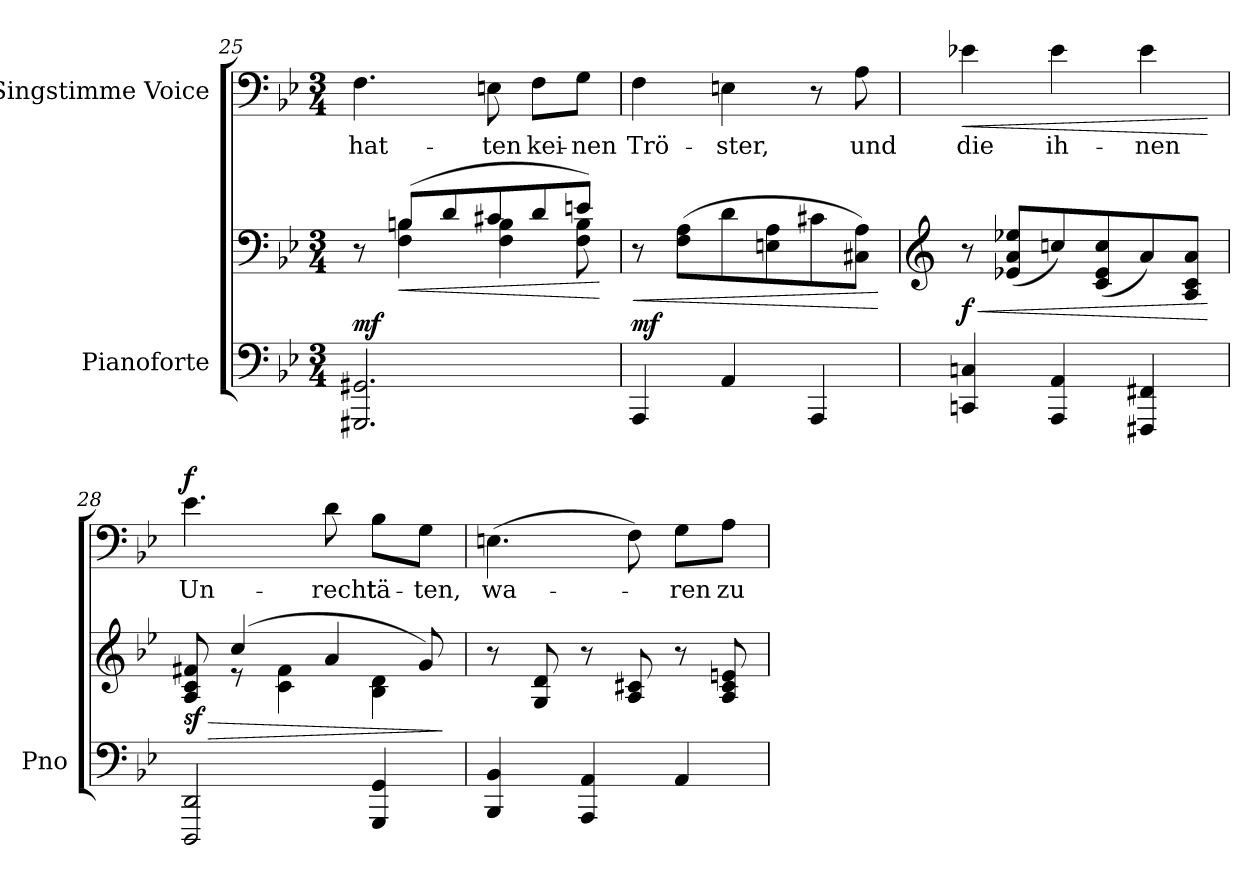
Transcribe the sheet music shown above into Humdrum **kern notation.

**kern	**kern	**dynam	**kern	**text	**dynam
*part2	*part2	*part2	*part1	*part1	*part1
*staff3	*staff2	*staff2/3	*staff1	*staff1	*staff1
*I"Pianoforte	*	*	*I"Singstimme Voice	*	*
*I'Pno	*	*	*	*	*
*clefF4	*clefF4	*	*clefF4	*	*
*k[b-e-]	*k[b-e-]	*	*k[b-e-]	*	*
*M3/4	*M3/4	*	*M3/4	*	*
=25	=25	=25	=25	=25	=25
*	*^	*	*	*	*
!	!	!	!LO:DY:a=2	!	!LO:LY:b	!
2.GGG#X/ 2.GG#X/	8r	8ryy	mf	4.F\	hat-	.
!	!	!	!LO:HP:b	!	!	!
.	(>8Bn/L	4F\ 4B\	<	.	.	.
.	8d/	.	.	.	.	.
!	!	!	!	!	!LO:LY:b	!
.	8c#X/	4F\ 4B\	.	8En\	-ten	.
!	!	!	!	!	!LO:LY:b	!
.	8d/	.	.	8F\L	kei-	.
!	!	!	!	!	!LO:LY:b	!
.	8en/J)	8F\ 8B\	.	8G\J	-nen	.
*	*v	*v	*	*	*	*
.	.	[	.	.	.
=26	=26	=26	=26	=26	=26
!	!	!LO:HP:b	!	!LO:LY:b	!
!	!	!LO:DY:n=1:a=2	!	!	!
4AAA/	8r	< mf	4F\	Trö-	.
.	(>8F\ 8A\L	.	.	.	.
!	!	!	!	!LO:LY:b	!
4AA/	8d\	.	4En\	-ster,	.
.	8En\ 8A\	.	.	.	.
4AAA/	8c#X\	.	8r	.	.
!	!	!	!	!LO:LY:b	!
.	8C#X\ 8A\J)	.	8A\	und	.
.	.	[	.	.	.
=27	=27	=27	=27	=27	=27
*	*clefG2	*	*	*	*
!	!	!LO:HP:b	!	!LO:LY:b	!LO:HP:b
!	!	!LO:DY:n=1:b	!	!	!
4CCn/ 4Cn/	8r	< f	4e-X\	die	<
.	(>8e-X/ 8a/ 8ee-X/L	.	.	.	.
!	!	!	!	!LO:LY:b	!
4AAA/ 4AA/	8ccn/)	.	4e-\	ih-	.
.	(>8c/ 8e-/ 8cc/	.	.	.	.
!	!	!	!	!LO:LY:b	!
4FFF#X/ 4FF#X/	8a/)	.	4e-\	-nen	.
.	8A/ 8c/ 8a/J	.	.	.	.
.	.	[	.	.	[
=28	=28	=28	=28	=28	=28
!	!	!LO:HP:b	!	!LO:LY:b	!
*	*^	*	*	*	*
!	!	!	!LO:DY:n=1:b	!	!	!LO:DY:a
2DDD/ 2DD/	8A/ 8c/ 8f#X/	8ryy	> sf	4.e-\	Un-	f
.	(>4cc/	8r	.	.	.	.
.	.	4c\ 4f#\	.	.	.	.
!	!	!	!	!	!LO:LY:b	!
.	4a/	.	.	8d\	-recht	.
!	!	!	!	!	!LO:LY:b	!
4GGG/ 4GG/	.	4B-\ 4d\	.	8B-\L	tä-	.
!	!	!	!	!	!LO:LY:b	!
.	8g/)	.	.	8G\J	-ten,	.
*	*v	*v	*	*	*	*
.	.	]	.	.	.
!!LO:LB:g=z
=29	=29	=29	=29	=29	=29
!	!	!	!	!LO:LY:b	!
4BBB-/ 4BB-/	8r	.	(>4.En\	wa-	.
.	8G/ 8d/	.	.	.	.
4AAA/ 4AA/	8r	.	.	.	.
.	8A/ 8c#X/	.	8F\)	.	.
!	!	!	!	!LO:LY:b	!
4AA/	8r	.	8G\L	-ren	.
!	!	!	!	!LO:LY:b	!
.	8A/ 8c#/ 8en/	.	8A\J	zu	.
=	=	=	=	=	=
*-	*-	*-	*-	*-	*-
